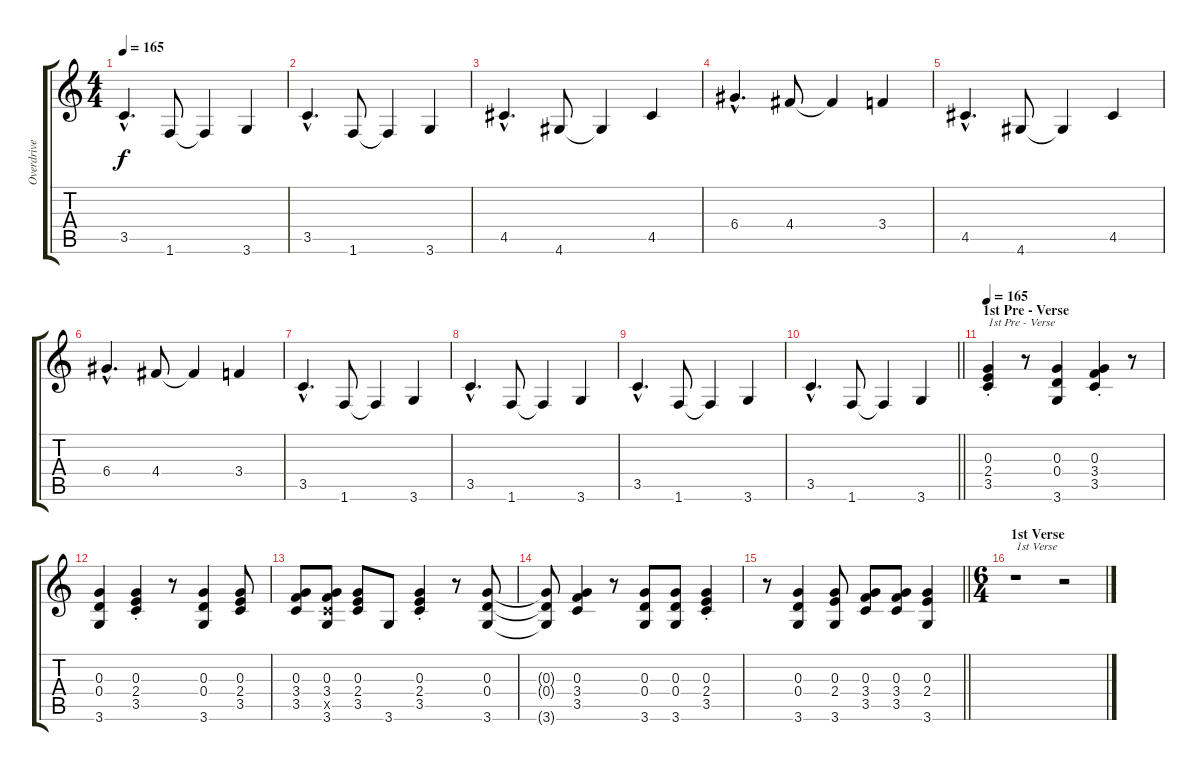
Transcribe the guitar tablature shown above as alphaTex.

\track ("Overdrive Gtr." "Overdrive ") {instrument overdrivenguitar}
\staff {score tabs}
\tuning (E4 B3 G3 D3 A2 E2) {hide}
\ts (4 4)
\tempo 165
\clef g2
\ks c
3.5{hac}.4{d dy f} 1.6.8 1.6{t}.4 3.6.4 |
3.5{hac}.4{d} 1.6.8 1.6{t}.4 3.6.4 |
4.5{hac}.4{d} 4.6.8 4.6{t}.4 4.5.4 |
6.4{hac}.4{d} 4.4.8 4.4{t}.4 3.4.4 |
4.5{hac}.4{d} 4.6.8 4.6{t}.4 4.5.4 |
6.4{hac}.4{d} 4.4.8 4.4{t}.4 3.4.4 |
3.5{hac}.4{d} 1.6.8 1.6{t}.4 3.6.4 |
3.5{hac}.4{d} 1.6.8 1.6{t}.4 3.6.4 |
3.5{hac}.4{d} 1.6.8 1.6{t}.4 3.6.4 |
\barLineRight lightlight
3.5{hac}.4{d} 1.6.8 1.6{t}.4 3.6.4 |
\section ("" "1st Pre - Verse")
\tempo 165
(0.3{st} 2.4 3.5).4{txt "1st Pre - Verse "} r.8 (0.3 0.4 3.6).4 (0.3{st} 3.4 3.5).4 r.8 |
(0.3 0.4 3.6).4 (0.3{st} 2.4 3.5).4 r.8 (0.3 0.4 3.6).4 (0.3 2.4 3.5).8 |
(0.3 3.4 3.5).8 (0.3 3.4 3.5{x} 3.6).8 (0.3 2.4 3.5).8 3.6.8 (0.3{st} 2.4 3.5).4 r.8 (0.3 0.4 3.6).8 |
(0.3{t} 0.4{t} 3.6{t}).8 (0.3 3.4 3.5).4 r.8 (0.3 0.4 3.6).8 (0.3 0.4 3.6).8 (0.3{st} 2.4 3.5).4 |
\barLineRight lightlight
r.8 (0.3 0.4 3.6).4 (0.3 2.4 3.6).8 (0.3 3.4 3.5).8 (0.3 3.4 3.5).8 (0.3 2.4 3.6).4 |
\ts (6 4)
\section ("" "1st Verse")
r.1{txt "1st Verse"} r.2
